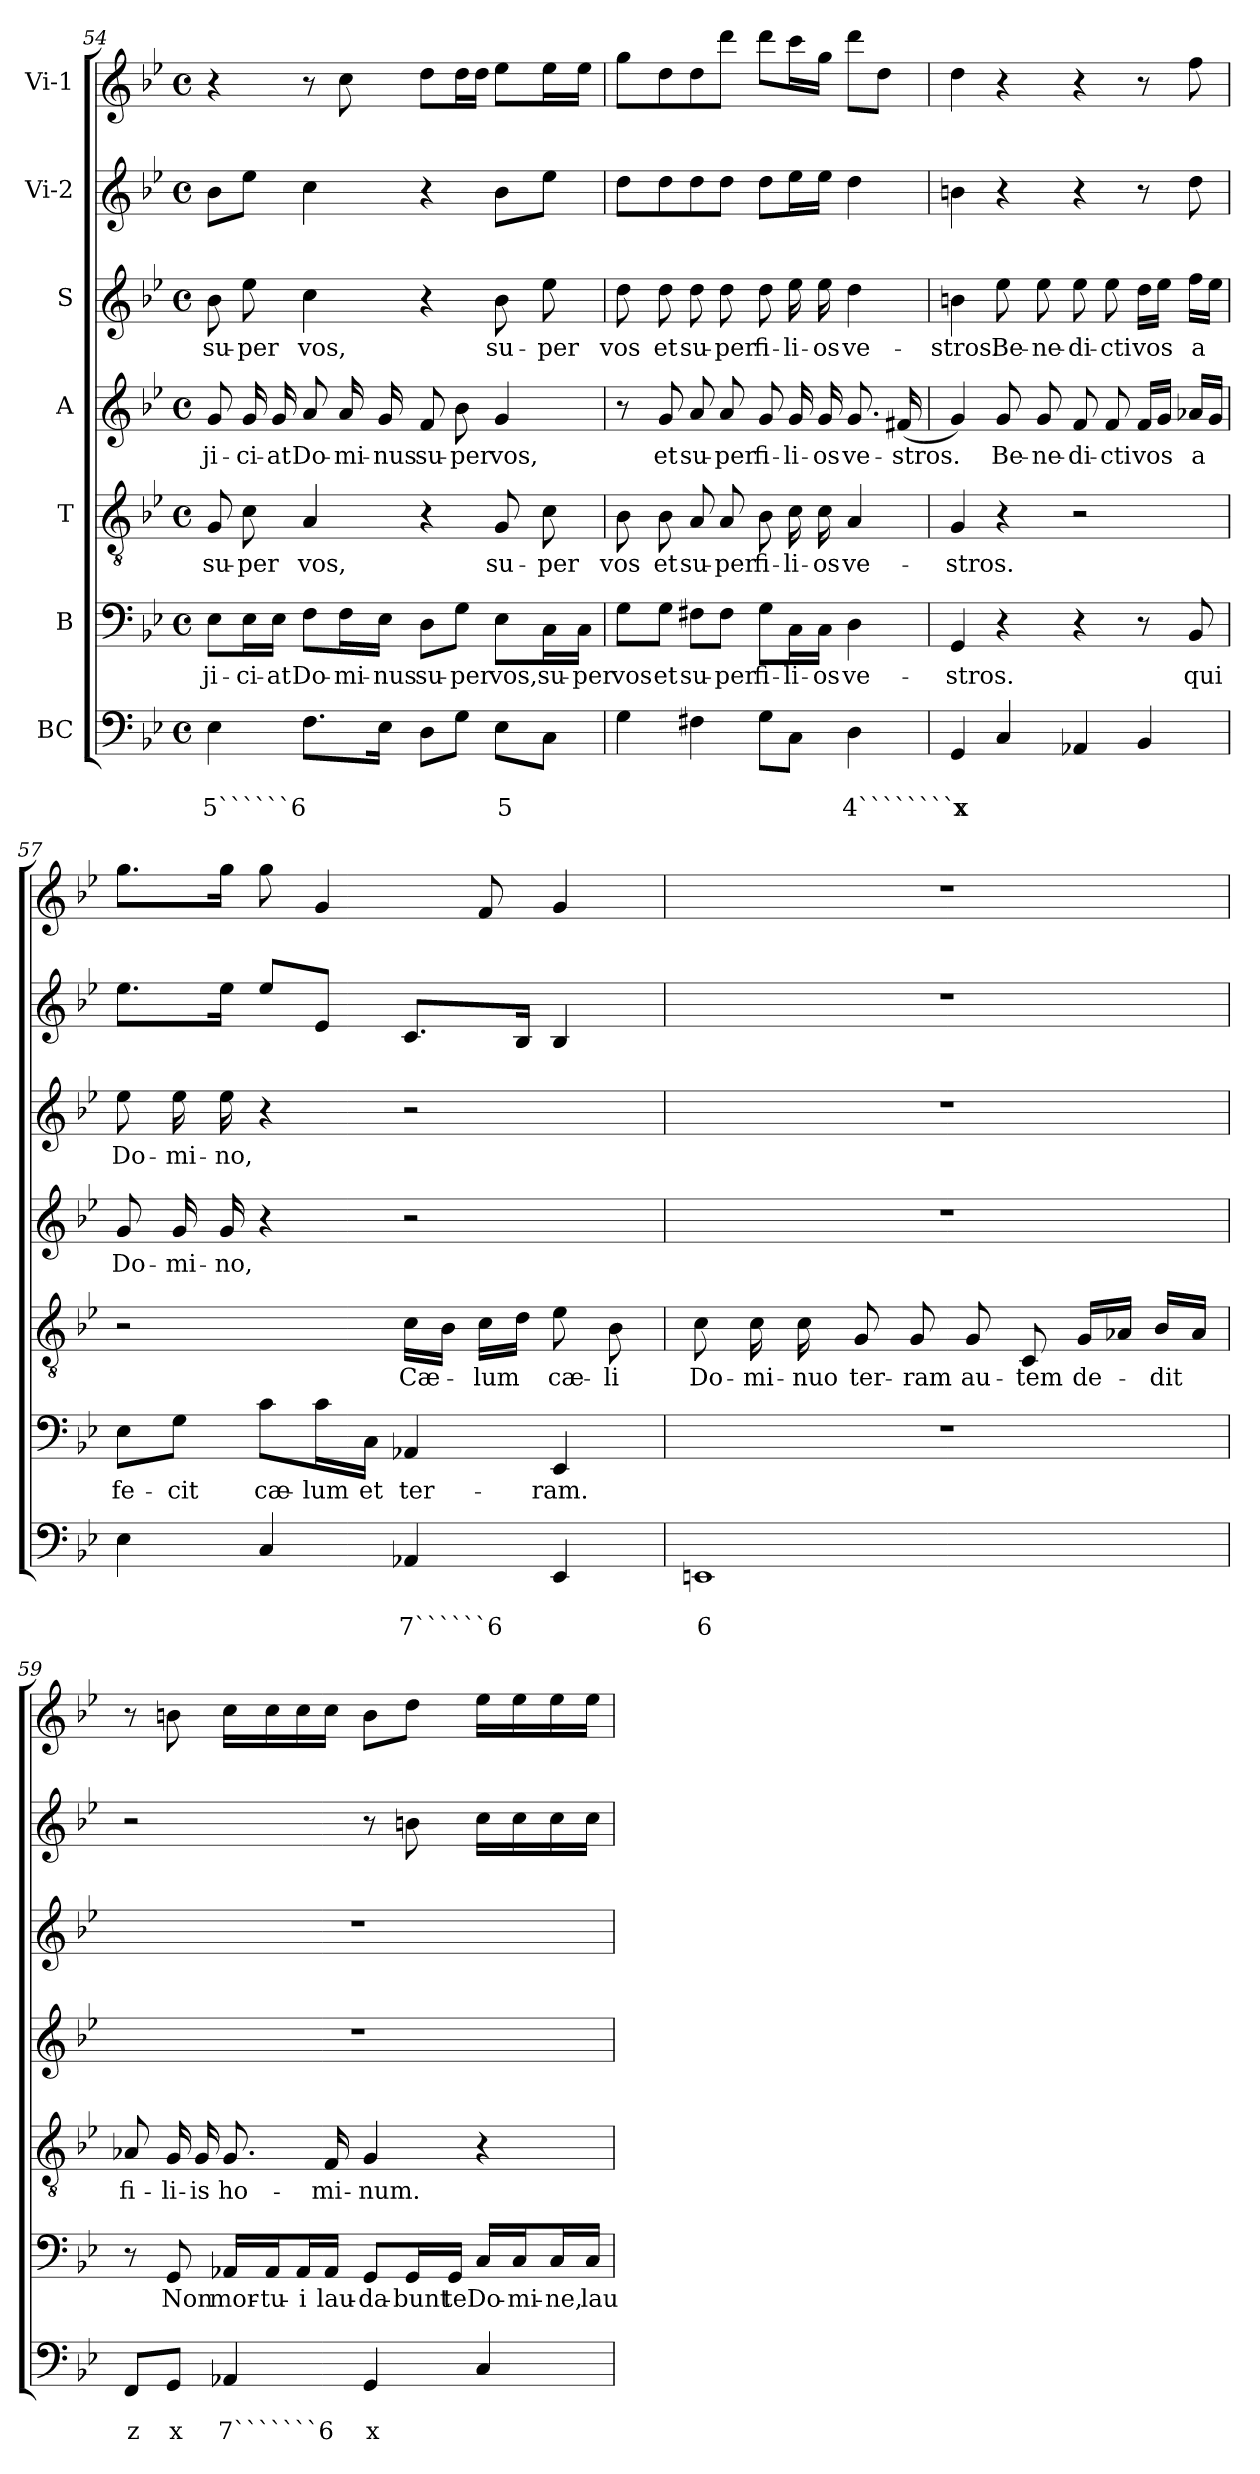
**kern	**text	**text	**kern	**text	**kern	**text	**kern	**text	**kern	**text	**kern	**kern
*part7	*part7	*part7	*part6	*part6	*part5	*part5	*part4	*part4	*part3	*part3	*part2	*part1
*staff7	*staff7	*staff7	*staff6	*staff6	*staff5	*staff5	*staff4	*staff4	*staff3	*staff3	*staff2	*staff1
*I"BC	*	*	*I"B	*	*I"T	*	*I"A	*	*I"S	*	*I"Vi-2	*I"Vi-1
!!LO:LB:g=z
*clefF4	*	*	*clefF4	*	*clefGv2	*	*clefG2	*	*clefG2	*	*clefG2	*clefG2
*k[b-e-]	*	*	*k[b-e-]	*	*k[b-e-]	*	*k[b-e-]	*	*k[b-e-]	*	*k[b-e-]	*k[b-e-]
*B-:	*	*	*B-:	*	*B-:	*	*B-:	*	*B-:	*	*B-:	*B-:
*M4/4	*	*	*M4/4	*	*M4/4	*	*M4/4	*	*M4/4	*	*M4/4	*M4/4
*met(c)	*	*	*met(c)	*	*met(c)	*	*met(c)	*	*met(c)	*	*met(c)	*met(c)
=54	=54	=54	=54	=54	=54	=54	=54	=54	=54	=54	=54	=54
!	!	!LO:LY:b	!	!LO:LY:b	!	!LO:LY:b	!	!LO:LY:b	!	!LO:LY:b	!	!
4E-\	.	5``````6	8E-\L	-ji-	8G/	su-	8g/	-ji-	8b-\	su-	8b-\L	4r
!	!	!	!	!LO:LY:b	!	!LO:LY:b	!	!LO:LY:b	!	!LO:LY:b	!	!
.	.	.	16E-\L	-ci-	8c\	-per	16g/	-ci-	8ee-\	-per	8ee-\J	.
!	!	!	!	!LO:LY:b	!	!	!	!LO:LY:b	!	!	!	!
.	.	.	16E-\JJ	-at	.	.	16g/	-at	.	.	.	.
!	!	!	!	!LO:LY:b	!	!LO:LY:b	!	!LO:LY:b	!	!LO:LY:b	!	!
8.F\L	.	.	8F\L	Do-	4A/	vos,	8a/	Do-	4cc\	vos,	4cc\	8r
!	!	!	!	!LO:LY:b	!	!	!	!LO:LY:b	!	!	!	!
.	.	.	16F\L	-mi-	.	.	16a/	-mi-	.	.	.	8cc\
!	!	!	!	!LO:LY:b	!	!	!	!LO:LY:b	!	!	!	!
16E-\Jk	.	.	16E-\JJ	-nus	.	.	16g/	-nus	.	.	.	.
!	!	!	!	!LO:LY:b	!	!	!	!LO:LY:b	!	!	!	!
8D\L	.	.	8D\L	su-	4r	.	8f/	su-	4r	.	4r	8dd\L
!	!	!	!	!LO:LY:b	!	!	!	!LO:LY:b	!	!	!	!
8G\J	.	.	8G\J	-per	.	.	8b-\	-per	.	.	.	16dd\L
.	.	.	.	.	.	.	.	.	.	.	.	16dd\JJ
!	!	!LO:LY:b	!	!LO:LY:b	!	!LO:LY:b	!	!LO:LY:b	!	!LO:LY:b	!	!
8E-\L	.	5	8E-\L	vos,	8G/	su-	4g/	vos,	8b-\	su-	8b-\L	8ee-\L
!	!	!	!	!LO:LY:b	!	!LO:LY:b	!	!	!	!LO:LY:b	!	!
8C\J	.	.	16C\L	su-	8c\	-per	.	.	8ee-\	-per	8ee-\J	16ee-\L
!	!	!	!	!LO:LY:b	!	!	!	!	!	!	!	!
.	.	.	16C\JJ	-per	.	.	.	.	.	.	.	16ee-\JJ
=55	=55	=55	=55	=55	=55	=55	=55	=55	=55	=55	=55	=55
!	!	!	!	!LO:LY:b	!	!LO:LY:b	!	!	!	!LO:LY:b	!	!
4G\	.	.	8G\L	vos	8B-\	vos	8r	.	8dd\	vos	8dd\L	8gg\L
!	!	!	!	!LO:LY:b	!	!LO:LY:b	!	!LO:LY:b	!	!LO:LY:b	!	!
.	.	.	8G\J	et	8B-\	et	8g/	et	8dd\	et	8dd\	8dd\
!	!	!	!	!LO:LY:b	!	!LO:LY:b	!	!LO:LY:b	!	!LO:LY:b	!	!
4F#X\	.	.	8F#X\L	su-	8A/	su-	8a/	su-	8dd\	su-	8dd\	8dd\
!	!	!	!	!LO:LY:b	!	!LO:LY:b	!	!LO:LY:b	!	!LO:LY:b	!	!
.	.	.	8F#\J	-per	8A/	-per	8a/	-per	8dd\	-per	8dd\J	8ddd\J
!	!	!	!	!LO:LY:b	!	!LO:LY:b	!	!LO:LY:b	!	!LO:LY:b	!	!
8G\L	.	.	8G\L	fi-	8B-\	fi-	8g/	fi-	8dd\	fi-	8dd\L	8ddd\L
!	!	!	!	!LO:LY:b	!	!LO:LY:b	!	!LO:LY:b	!	!LO:LY:b	!	!
8C\J	.	.	16C\L	-li-	16c\	-li-	16g/	-li-	16ee-\	-li-	16ee-\L	16ccc\L
!	!	!	!	!LO:LY:b	!	!LO:LY:b	!	!LO:LY:b	!	!LO:LY:b	!	!
.	.	.	16C\JJ	-os	16c\	-os	16g/	-os	16ee-\	-os	16ee-\JJ	16gg\JJ
!	!	!LO:LY:b	!	!LO:LY:b	!	!LO:LY:b	!	!LO:LY:b	!	!LO:LY:b	!	!
4D\	.	4````````x	4D\	ve-	4A/	ve-	8.g/	ve-	4dd\	ve-	4dd\	8ddd\L
.	.	.	.	.	.	.	.	.	.	.	.	8dd\J
!	!	!	!	!	!	!	!	!LO:LY:b	!	!	!	!
.	.	.	.	.	.	.	(<16f#X/	-stros.	.	.	.	.
!!LO:PB:g=z
=56	=56	=56	=56	=56	=56	=56	=56	=56	=56	=56	=56	=56
!	!	!LO:LY:b	!	!LO:LY:b	!	!LO:LY:b	!	!	!	!LO:LY:b	!	!
4GG/	.	x	4GG/	-stros.	4G/	-stros.	4g/)	.	4bn\	-stros.	4bn\	4dd\
!	!	!	!	!	!	!	!	!LO:LY:b	!	!LO:LY:b	!	!
4C/	.	.	4r	.	4r	.	8g/	Be-	8ee-\	Be-	4r	4r
!	!	!	!	!	!	!	!	!LO:LY:b	!	!LO:LY:b	!	!
.	.	.	.	.	.	.	8g/	-ne-	8ee-\	-ne-	.	.
!	!	!	!	!	!	!	!	!LO:LY:b	!	!LO:LY:b	!	!
4AA-X/	.	.	4r	.	2r	.	8f/	-di-	8ee-\	-di-	4r	4r
!	!	!	!	!	!	!	!	!LO:LY:b	!	!LO:LY:b	!	!
.	.	.	.	.	.	.	8f/	-cti	8ee-\	-cti	.	.
!	!	!	!	!	!	!	!	!LO:LY:b	!	!LO:LY:b	!	!
4BB-/	.	.	8r	.	.	.	16f/LL	vos	16dd\LL	vos	8r	8r
.	.	.	.	.	.	.	16g/JJ	.	16ee-\JJ	.	.	.
!	!	!	!	!LO:LY:b	!	!	!	!LO:LY:b	!	!LO:LY:b	!	!
.	.	.	8BB-/	qui	.	.	16a-X/LL	a	16ff\LL	a	8dd\	8ff\
.	.	.	.	.	.	.	16g/JJ	.	16ee-\JJ	.	.	.
=57	=57	=57	=57	=57	=57	=57	=57	=57	=57	=57	=57	=57
!	!	!	!	!LO:LY:b	!	!	!	!LO:LY:b	!	!LO:LY:b	!	!
4E-\	.	.	8E-\L	fe-	2r	.	8g/	Do-	8ee-\	Do-	8.ee-\L	8.gg\L
!	!	!	!	!LO:LY:b	!	!	!	!LO:LY:b	!	!LO:LY:b	!	!
.	.	.	8G\J	-cit	.	.	16g/	-mi-	16ee-\	-mi-	.	.
!	!	!	!	!	!	!	!	!LO:LY:b	!	!LO:LY:b	!	!
.	.	.	.	.	.	.	16g/	-no,	16ee-\	-no,	16ee-\Jk	16gg\Jk
!	!	!	!	!LO:LY:b	!	!	!	!	!	!	!	!
4C/	.	.	8c\L	cæ-	.	.	4r	.	4r	.	8ee-/L	8gg\
!	!	!	!	!LO:LY:b	!	!	!	!	!	!	!	!
.	.	.	16c\L	-lum	.	.	.	.	.	.	8e-/J	4g/
!	!	!	!	!LO:LY:b	!	!	!	!	!	!	!	!
.	.	.	16C\JJ	et	.	.	.	.	.	.	.	.
!	!	!LO:LY:b	!	!LO:LY:b	!	!LO:LY:b	!	!	!	!	!	!
4AA-X/	.	7``````6	4AA-X/	ter-	16c\LL	Cæ-	2r	.	2r	.	8.c/L	.
.	.	.	.	.	16B-\JJ	.	.	.	.	.	.	.
!	!	!	!	!	!	!LO:LY:b	!	!	!	!	!	!
.	.	.	.	.	16c\LL	-lum	.	.	.	.	.	8f/
.	.	.	.	.	16d\JJ	.	.	.	.	.	16B-/Jk	.
!	!	!	!	!LO:LY:b	!	!LO:LY:b	!	!	!	!	!	!
4EE-/	.	.	4EE-/	-ram.	8e-\	cæ-	.	.	.	.	4B-/	4g/
!	!	!	!	!	!	!LO:LY:b	!	!	!	!	!	!
.	.	.	.	.	8B-\	-li	.	.	.	.	.	.
=58	=58	=58	=58	=58	=58	=58	=58	=58	=58	=58	=58	=58
!	!	!LO:LY:b	!	!	!	!LO:LY:b	!	!	!	!	!	!
1EEn	.	6	1r	.	8c\	Do-	1r	.	1r	.	1r	1r
!	!	!	!	!	!	!LO:LY:b	!	!	!	!	!	!
.	.	.	.	.	16c\	-mi-	.	.	.	.	.	.
!	!	!	!	!	!	!LO:LY:b	!	!	!	!	!	!
.	.	.	.	.	16c\	-nuo	.	.	.	.	.	.
!	!	!	!	!	!	!LO:LY:b	!	!	!	!	!	!
.	.	.	.	.	8G/	ter-	.	.	.	.	.	.
!	!	!	!	!	!	!LO:LY:b	!	!	!	!	!	!
.	.	.	.	.	8G/	-ram	.	.	.	.	.	.
!	!	!	!	!	!	!LO:LY:b	!	!	!	!	!	!
.	.	.	.	.	8G/	au-	.	.	.	.	.	.
!	!	!	!	!	!	!LO:LY:b	!	!	!	!	!	!
.	.	.	.	.	8C/	-tem	.	.	.	.	.	.
!	!	!	!	!	!	!LO:LY:b	!	!	!	!	!	!
.	.	.	.	.	16G/LL	de-	.	.	.	.	.	.
.	.	.	.	.	16A-X/JJ	.	.	.	.	.	.	.
!	!	!	!	!	!	!LO:LY:b	!	!	!	!	!	!
.	.	.	.	.	16B-/LL	-dit	.	.	.	.	.	.
.	.	.	.	.	16A-/JJ	.	.	.	.	.	.	.
!!LO:LB:g=z
=59	=59	=59	=59	=59	=59	=59	=59	=59	=59	=59	=59	=59
!	!	!LO:LY:b	!	!	!	!LO:LY:b	!	!	!	!	!	!
8FF/L	.	z	8r	.	8A-X/	fi-	1r	.	1r	.	2r	8r
!	!	!LO:LY:b	!	!LO:LY:b	!	!LO:LY:b	!	!	!	!	!	!
8GG/J	.	x	8GG/	Non	16G/	-li-	.	.	.	.	.	8bn\
!	!	!	!	!	!	!LO:LY:b	!	!	!	!	!	!
.	.	.	.	.	16G/	-is	.	.	.	.	.	.
!	!	!LO:LY:b	!	!LO:LY:b	!	!LO:LY:b	!	!	!	!	!	!
4AA-X/	.	7```````6	16AA-X/LL	mor-	8.G/	ho-	.	.	.	.	.	16cc\LL
!	!	!	!	!LO:LY:b	!	!	!	!	!	!	!	!
.	.	.	16AA-/J	-tu-	.	.	.	.	.	.	.	16cc\
!	!	!	!	!LO:LY:b	!	!	!	!	!	!	!	!
.	.	.	16AA-/L	-i	.	.	.	.	.	.	.	16cc\
!	!	!	!	!LO:LY:b	!	!LO:LY:b	!	!	!	!	!	!
.	.	.	16AA-/JJ	lau-	16F/	-mi-	.	.	.	.	.	16cc\JJ
!	!	!LO:LY:b	!	!LO:LY:b	!	!LO:LY:b	!	!	!	!	!	!
4GG/	.	x	8GG/L	-da-	4G/	-num.	.	.	.	.	8r	8b\L
!	!	!	!	!LO:LY:b	!	!	!	!	!	!	!	!
.	.	.	16GG/L	-bunt	.	.	.	.	.	.	8bn\	8dd\J
!	!	!	!	!LO:LY:b	!	!	!	!	!	!	!	!
.	.	.	16GG/JJ	te	.	.	.	.	.	.	.	.
!	!	!	!	!LO:LY:b	!	!	!	!	!	!	!	!
4C/	.	.	16C/LL	Do-	4r	.	.	.	.	.	16cc\LL	16ee-\LL
!	!	!	!	!LO:LY:b	!	!	!	!	!	!	!	!
.	.	.	16C/J	-mi-	.	.	.	.	.	.	16cc\	16ee-\
!	!	!	!	!LO:LY:b	!	!	!	!	!	!	!	!
.	.	.	16C/L	-ne,	.	.	.	.	.	.	16cc\	16ee-\
!	!	!	!	!LO:LY:b	!	!	!	!	!	!	!	!
.	.	.	16C/JJ	lau-	.	.	.	.	.	.	16cc\JJ	16ee-\JJ
=	=	=	=	=	=	=	=	=	=	=	=	=
*-	*-	*-	*-	*-	*-	*-	*-	*-	*-	*-	*-	*-
